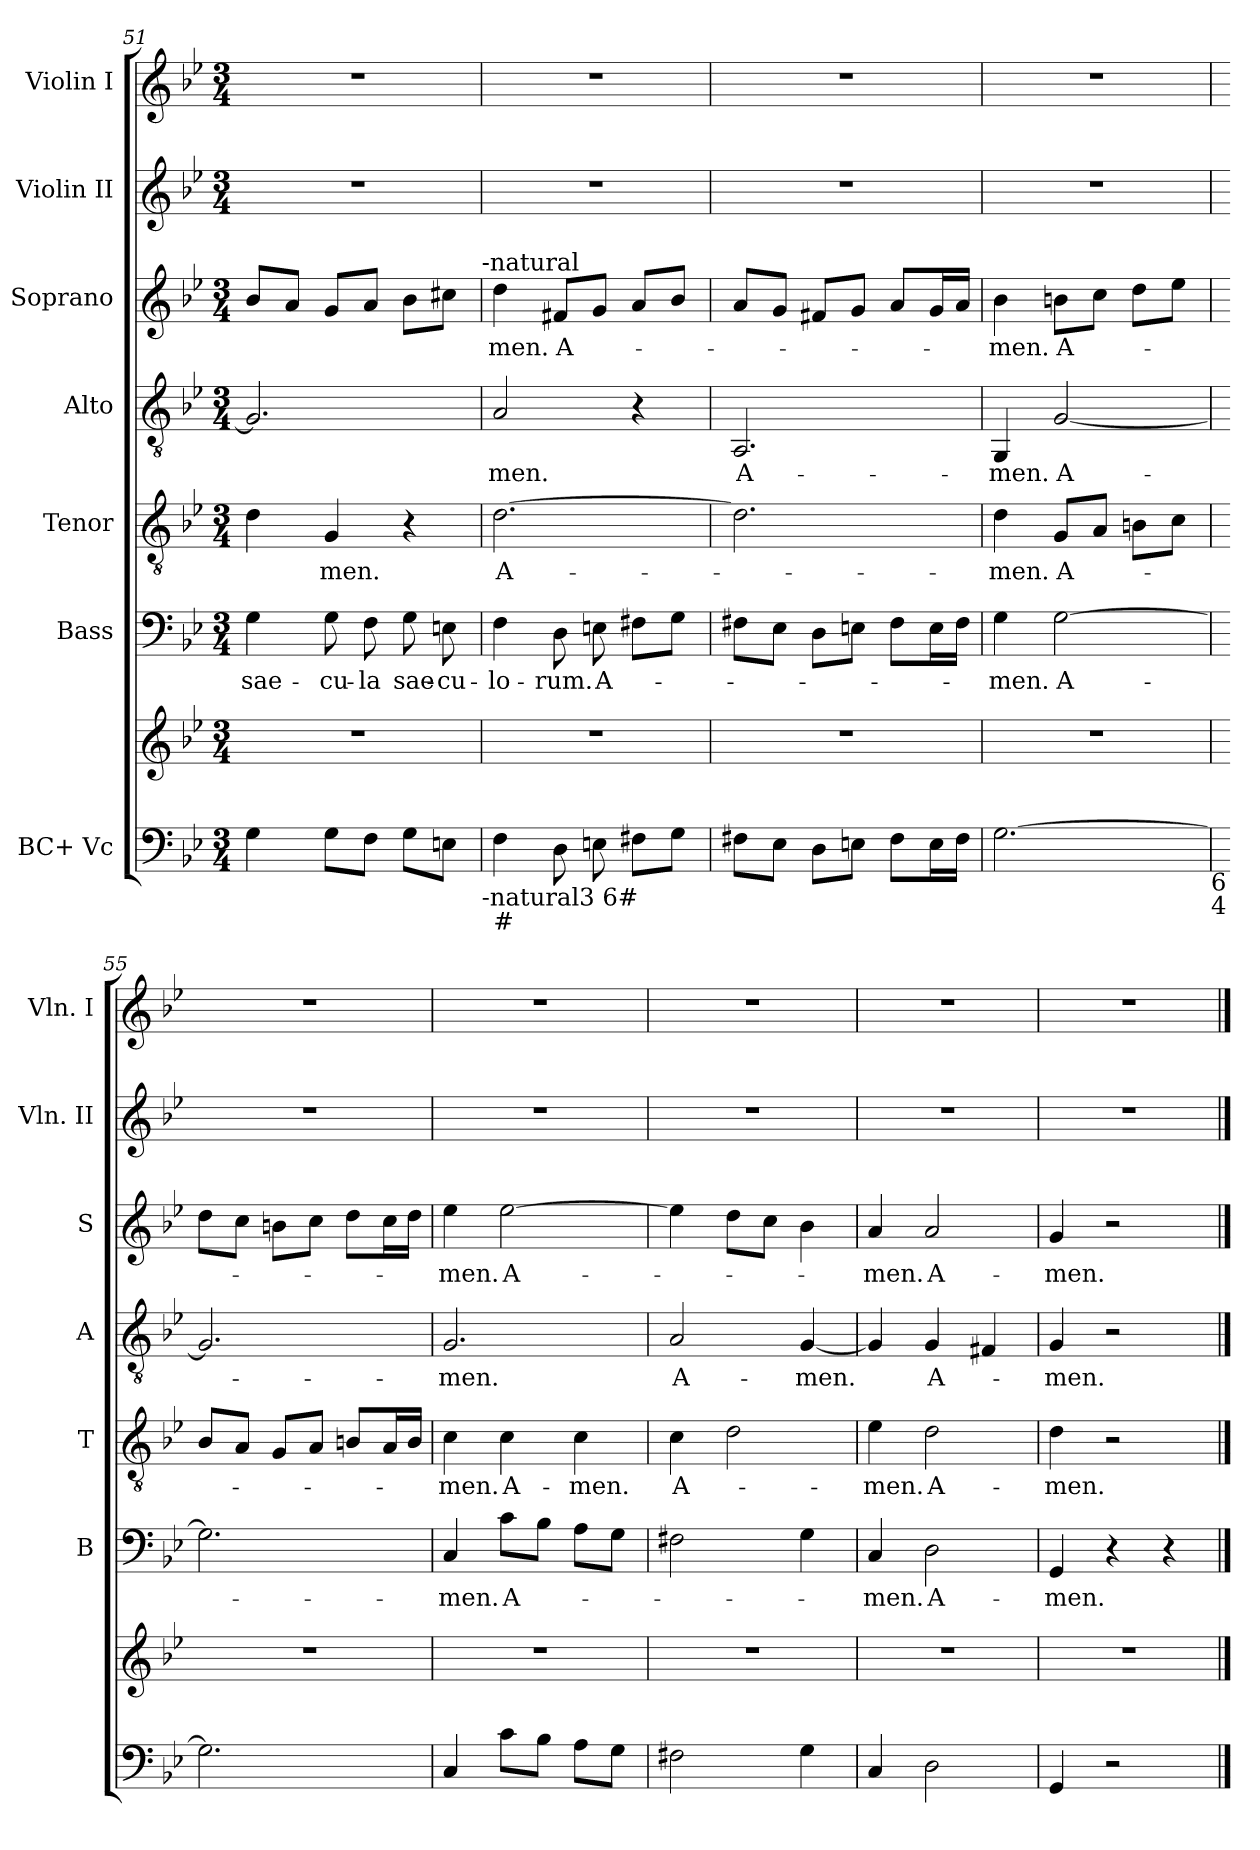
**kern	**kern	**kern	**text	**kern	**text	**kern	**text	**kern	**text	**kern	**kern
*part7	*part7	*part6	*part6	*part5	*part5	*part4	*part4	*part3	*part3	*part2	*part1
*staff8	*staff7	*staff6	*staff6	*staff5	*staff5	*staff4	*staff4	*staff3	*staff3	*staff2	*staff1
*I"BC+ Vc	*	*I"Bass	*	*I"Tenor	*	*I"Alto	*	*I"Soprano	*	*I"Violin II	*I"Violin I
*	*	*I'B	*	*I'T	*	*I'A	*	*I'S	*	*I'Vln. II	*I'Vln. I
*clefF4	*clefG2	*clefF4	*	*clefGv2	*	*clefGv2	*	*clefG2	*	*clefG2	*clefG2
*k[b-e-]	*k[b-e-]	*k[b-e-]	*	*k[b-e-]	*	*k[b-e-]	*	*k[b-e-]	*	*k[b-e-]	*k[b-e-]
*B-:	*B-:	*B-:	*	*B-:	*	*B-:	*	*B-:	*	*B-:	*B-:
*M3/4	*M3/4	*M3/4	*	*M3/4	*	*M3/4	*	*M3/4	*	*M3/4	*M3/4
=51	=51	=51	=51	=51	=51	=51	=51	=51	=51	=51	=51
4G\	2.r	4G\	sae-	4d\	.	2.G/]	.	8b-/L	.	2.r	2.r
.	.	.	.	.	.	.	.	8a/J	.	.	.
8G\L	.	8G\	-cu-	4G/	-men.	.	.	8g/L	.	.	.
8F\J	.	8F\	-la	.	.	.	.	8a/J	.	.	.
8G\L	.	8G\	sae-	4r	.	.	.	8b-\L	.	.	.
8En\J	.	8En\	-cu-	.	.	.	.	8cc#X\J	.	.	.
!	!	!	!	!	!	!	!	!LO:TX:a:t=-natural	!	!	!
!LO:TX:b:t=-natural3  6#	!	!	!	!	!	!	!	!	!	!	!
=52	=52	=52	=52	=52	=52	=52	=52	=52	=52	=52	=52
!LO:TX:b:t=#	!	!	!	!	!	!	!	!	!	!	!
4F\	2.r	4F\	-lo-	[2.d\	A-	2A/	-men.	4dd\	-men.	2.r	2.r
8D\	.	8D\	-rum.	.	.	.	.	8f#X/L	A-	.	.
8En\	.	8En\	A-	.	.	.	.	8g/J	.	.	.
8F#X\L	.	8F#X\L	.	.	.	4r	.	8a/L	.	.	.
8G\J	.	8G\J	.	.	.	.	.	8b-/J	.	.	.
!!LO:LB:g=z
=53	=53	=53	=53	=53	=53	=53	=53	=53	=53	=53	=53
8F#X\L	2.r	8F#X\L	.	2.d\]	.	2.AA/	A-	8a/L	.	2.r	2.r
8E-\J	.	8E-\J	.	.	.	.	.	8g/J	.	.	.
8D\L	.	8D\L	.	.	.	.	.	8f#X/L	.	.	.
8En\J	.	8En\J	.	.	.	.	.	8g/J	.	.	.
8F#\L	.	8F#\L	.	.	.	.	.	8a/L	.	.	.
16E\L	.	16E\L	.	.	.	.	.	16g/L	.	.	.
16F#\JJ	.	16F#\JJ	.	.	.	.	.	16a/JJ	.	.	.
=54	=54	=54	=54	=54	=54	=54	=54	=54	=54	=54	=54
[2.G\	2.r	4G\	-men.	4d\	-men.	4GG/	-men.	4b-\	-men.	2.r	2.r
.	.	[2G\	A-	8G/L	A-	[2G/	A-	8bn\L	A-	.	.
.	.	.	.	8A/J	.	.	.	8cc\J	.	.	.
.	.	.	.	8Bn\L	.	.	.	8dd\L	.	.	.
.	.	.	.	8c\J	.	.	.	8ee-\J	.	.	.
!LO:TX:b:t=6\n4	!	!	!	!	!	!	!	!	!	!	!
=55	=55	=55	=55	=55	=55	=55	=55	=55	=55	=55	=55
2.G\]	2.r	2.G\]	.	8B-/L	.	2.G/]	.	8dd\L	.	2.r	2.r
.	.	.	.	8A/J	.	.	.	8cc\J	.	.	.
.	.	.	.	8G/L	.	.	.	8bn\L	.	.	.
.	.	.	.	8A/J	.	.	.	8cc\J	.	.	.
.	.	.	.	8Bn/L	.	.	.	8dd\L	.	.	.
.	.	.	.	16A/L	.	.	.	16cc\L	.	.	.
.	.	.	.	16B/JJ	.	.	.	16dd\JJ	.	.	.
=56	=56	=56	=56	=56	=56	=56	=56	=56	=56	=56	=56
4C/	2.r	4C/	-men.	4c\	-men.	2.G/	-men.	4ee-\	-men.	2.r	2.r
8c\L	.	8c\L	A-	4c\	A-	.	.	[2ee-\	A-	.	.
8B-\J	.	8B-\J	.	.	.	.	.	.	.	.	.
8A\L	.	8A\L	.	4c\	-men.	.	.	.	.	.	.
8G\J	.	8G\J	.	.	.	.	.	.	.	.	.
=57	=57	=57	=57	=57	=57	=57	=57	=57	=57	=57	=57
2F#X\	2.r	2F#X\	.	4c\	A-	2A/	A-	4ee-\]	.	2.r	2.r
.	.	.	.	2d\	.	.	.	8dd\L	.	.	.
.	.	.	.	.	.	.	.	8cc\J	.	.	.
4G\	.	4G\	.	.	.	[4G/	-men.	4b-\	.	.	.
=58	=58	=58	=58	=58	=58	=58	=58	=58	=58	=58	=58
4C/	2.r	4C/	-men.	4e-\	-men.	4G/]	.	4a/	-men.	2.r	2.r
2D\	.	2D\	A-	2d\	A-	4G/	A-	2a/	A-	.	.
.	.	.	.	.	.	4F#X/	.	.	.	.	.
=59	=59	=59	=59	=59	=59	=59	=59	=59	=59	=59	=59
4GG/	2.r	4GG/	-men.	4d\	-men.	4G/	-men.	4g/	-men.	2.r	2.r
2r	.	4r	.	2r	.	2r	.	2r	.	.	.
.	.	4r	.	.	.	.	.	.	.	.	.
==	==	==	==	==	==	==	==	==	==	==	==
*-	*-	*-	*-	*-	*-	*-	*-	*-	*-	*-	*-
